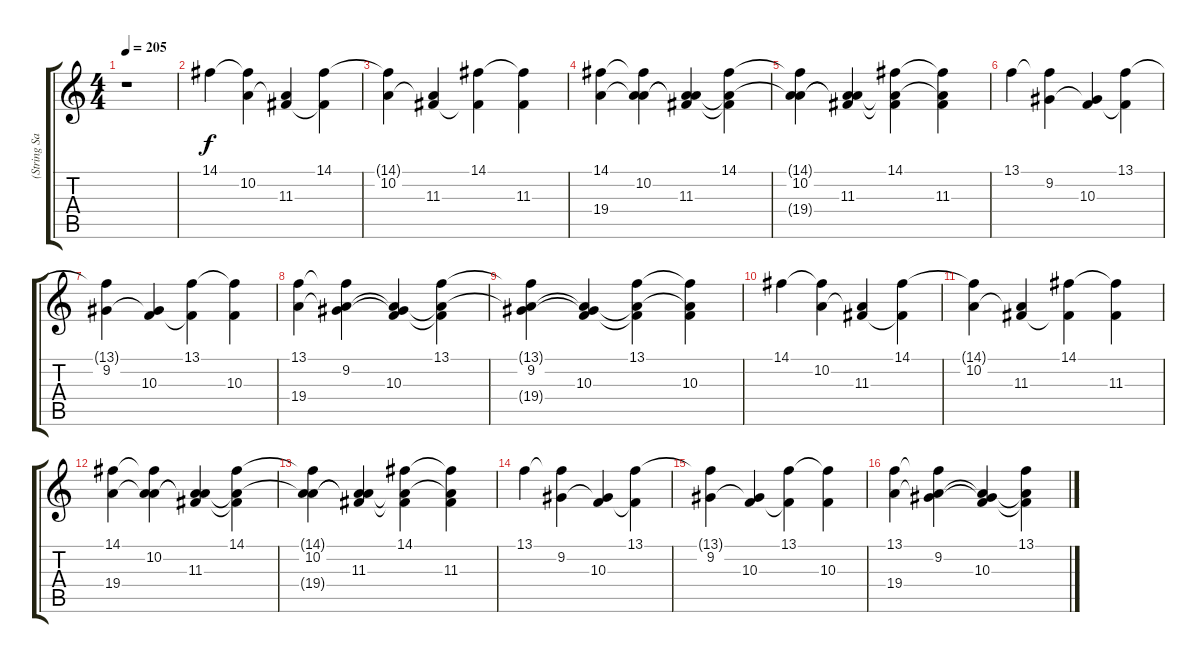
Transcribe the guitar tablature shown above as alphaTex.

\track ("(String Samples)" "(String Sa") {instrument stringensemble1}
\staff {score tabs}
\tuning (E4 B3 G3 D3 A2 E2) {hide}
\ts (4 4)
\tempo 205
\clef g2
\ks c
r.1{dy f} |
14.1.4 (14.1{t} 10.2).4 (10.2{t} 11.3).4 (14.1 11.3{t}).4 |
(14.1{t} 10.2).4 (10.2{t} 11.3).4 (14.1 11.3{t}).4 (14.1{t} 11.3).4 |
(14.1 19.4).4 (14.1{t} 10.2 19.4{t}).4 (10.2{t} 11.3 19.4{t}).4 (14.1 11.3{t} 19.4{t}).4 |
(14.1{t} 10.2 19.4{t}).4 (10.2{t} 11.3 19.4{t}).4 (14.1 11.3{t} 19.4{t}).4 (14.1{t} 11.3 19.4{t}).4 |
13.1.4 (13.1{t} 9.2).4 (9.2{t} 10.3).4 (13.1 10.3{t}).4 |
(13.1{t} 9.2).4 (9.2{t} 10.3).4 (13.1 10.3{t}).4 (13.1{t} 10.3).4 |
(13.1 19.4).4 (13.1{t} 9.2 19.4{t}).4 (9.2{t} 10.3 19.4{t}).4 (13.1 10.3{t} 19.4{t}).4 |
(13.1{t} 9.2 19.4{t}).4 (9.2{t} 10.3 19.4{t}).4 (13.1 10.3{t} 19.4{t}).4 (13.1{t} 10.3 19.4{t}).4 |
14.1.4 (14.1{t} 10.2).4 (10.2{t} 11.3).4 (14.1 11.3{t}).4 |
(14.1{t} 10.2).4 (10.2{t} 11.3).4 (14.1 11.3{t}).4 (14.1{t} 11.3).4 |
(14.1 19.4).4 (14.1{t} 10.2 19.4{t}).4 (10.2{t} 11.3 19.4{t}).4 (14.1 11.3{t} 19.4{t}).4 |
(14.1{t} 10.2 19.4{t}).4 (10.2{t} 11.3 19.4{t}).4 (14.1 11.3{t} 19.4{t}).4 (14.1{t} 11.3 19.4{t}).4 |
13.1.4 (13.1{t} 9.2).4 (9.2{t} 10.3).4 (13.1 10.3{t}).4 |
(13.1{t} 9.2).4 (9.2{t} 10.3).4 (13.1 10.3{t}).4 (13.1{t} 10.3).4 |
(13.1 19.4).4 (13.1{t} 9.2 19.4{t}).4 (9.2{t} 10.3 19.4{t}).4 (13.1 10.3{t} 19.4{t}).4
